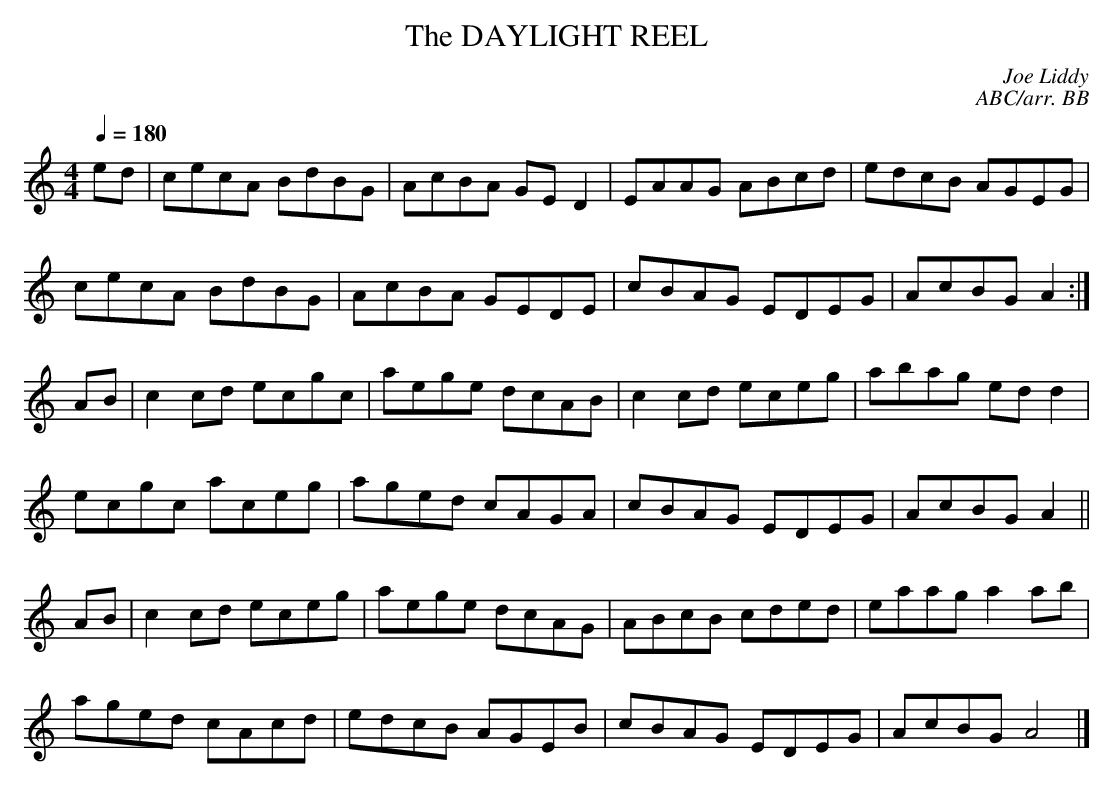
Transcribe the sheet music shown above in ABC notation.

X:1
T:DAYLIGHT REEL, The
C:Joe Liddy
C:ABC/arr. BB
Q:1/4=180
L:1/8
M:4/4
K:Am
ed|cecA BdBG|AcBA GE D2|EAAG ABcd|edcB AGEG |
cecA BdBG|AcBA GEDE|cBAG EDEG|AcBG A2 :|
AB|c2 cd ecgc|aege dcAB|c2 cd eceg|abag ed d2 |
ecgc aceg|aged cAGA|cBAG EDEG|AcBG A2 ||
AB|c2 cd eceg|aege dcAG|ABcB cded|eaag a2 ab |
aged cAcd|edcB AGEB|cBAG EDEG|AcBG A4 |]
